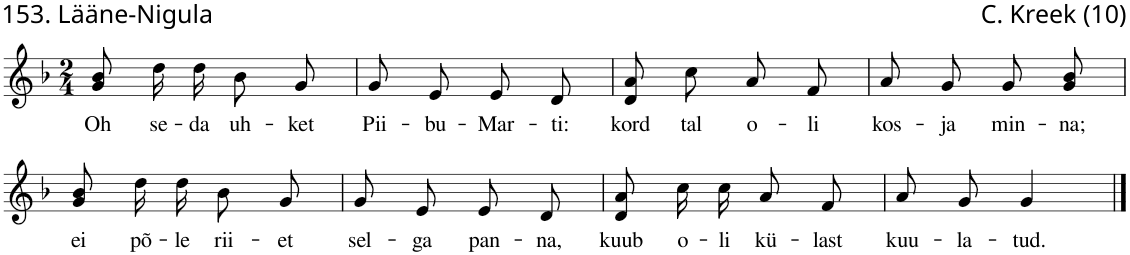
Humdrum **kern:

**kern	**text
*part1	*part1
*staff1	*staff1
*I"Voice	*
*clefG2	*
*k[b-]	*
*M2/4	*
=1	=1
!	!LO:LY:b
8g\ 8b-\L	Oh
!	!LO:LY:b
16dd\L	se-
!	!LO:LY:b
16dd\JJ	-da
!	!LO:LY:b
8b-/L	uh-
!	!LO:LY:b
8g/J	-ket
=2	=2
!	!LO:LY:b
8g/L	Pii-
!	!LO:LY:b
8e/J	-bu-
!	!LO:LY:b
8e/L	-Mar-
!	!LO:LY:b
8d/J	-ti:
=3	=3
!	!LO:LY:b
8d/ 8a/L	kord
!	!LO:LY:b
8cc/J	tal
!	!LO:LY:b
8a/L	o-
!	!LO:LY:b
8f/J	-li
=4	=4
!	!LO:LY:b
8a/L	kos-
!	!LO:LY:b
8g/J	-ja
!	!LO:LY:b
8g/L	min-
!	!LO:LY:b
8g/ 8b-/J	-na;
!!LO:LB:g=z
=5	=5
!	!LO:LY:b
8g\ 8b-\L	ei
!	!LO:LY:b
16dd\L	põ-
!	!LO:LY:b
16dd\JJ	-le
!	!LO:LY:b
8b-/L	rii-
!	!LO:LY:b
8g/J	-et
=6	=6
!	!LO:LY:b
8g/L	sel-
!	!LO:LY:b
8e/J	-ga
!	!LO:LY:b
8e/L	pan-
!	!LO:LY:b
8d/J	-na,
=7	=7
!	!LO:LY:b
8d/ 8a/L	kuub
!	!LO:LY:b
16cc/L	o-
!	!LO:LY:b
16cc/JJ	-li
!	!LO:LY:b
8a/L	kü-
!	!LO:LY:b
8f/J	-last
=8	=8
!	!LO:LY:b
8a/L	kuu-
!	!LO:LY:b
8g/J	-la-
!	!LO:LY:b
4g/	-tud.
==	==
*-	*-
